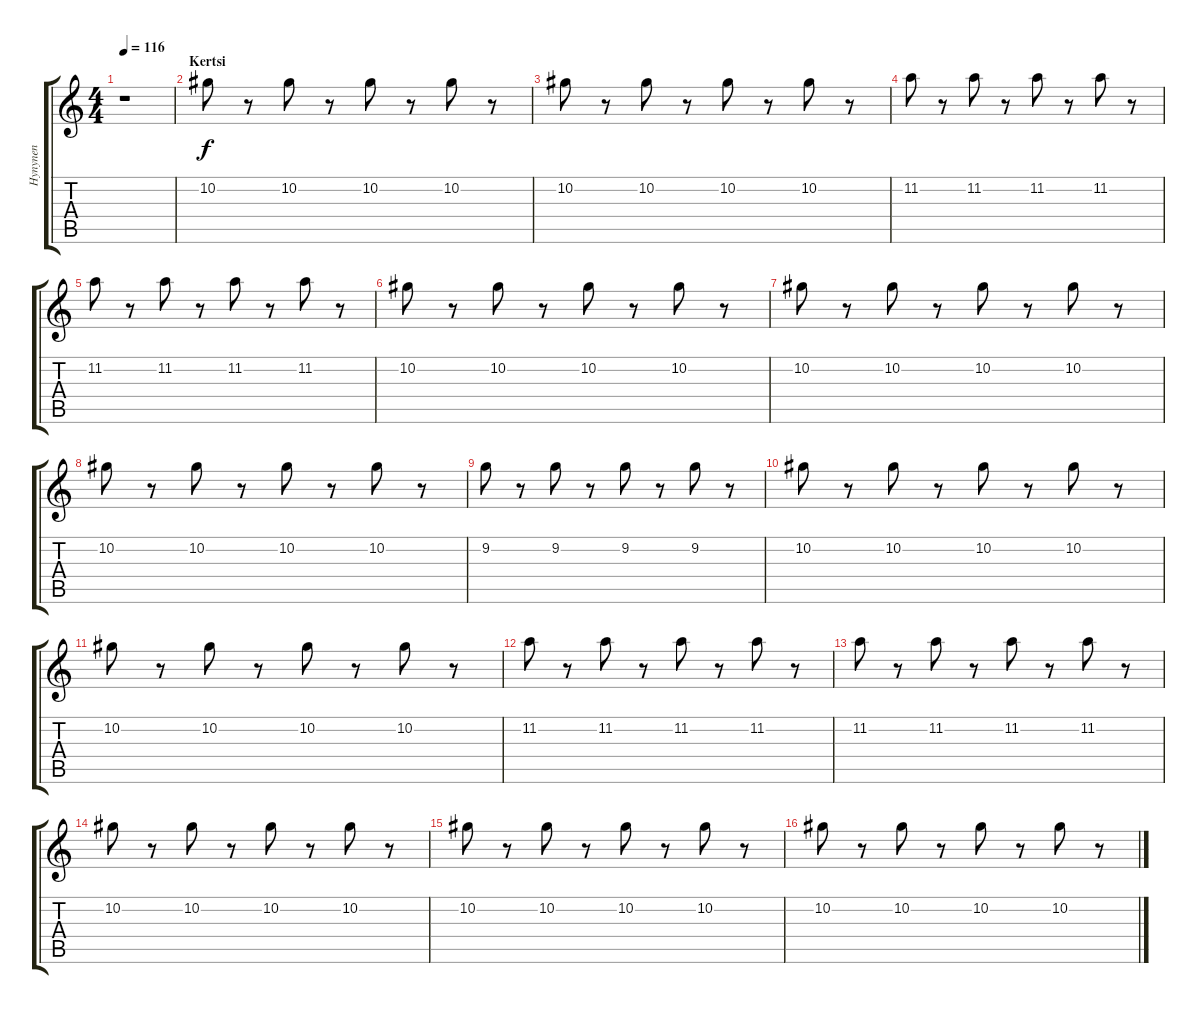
\track ("Hynynen" "Hynynen") {instrument distortionguitar}
\staff {score tabs}
\tuning (Eb4 Bb3 Gb3 Db3 Ab2 Db2) {hide}
\ts (4 4)
\tempo 116
\clef g2
\ks c
r.1{dy f} |
\section ("" "Kertsi")
10.2.8{volume 9 instrument distortionguitar} r.8 10.2.8 r.8 10.2.8 r.8 10.2.8 r.8 |
10.2.8 r.8 10.2.8 r.8 10.2.8 r.8 10.2.8 r.8 |
11.2.8 r.8 11.2.8 r.8 11.2.8 r.8 11.2.8 r.8 |
11.2.8 r.8 11.2.8 r.8 11.2.8 r.8 11.2.8 r.8 |
10.2.8 r.8 10.2.8 r.8 10.2.8 r.8 10.2.8 r.8 |
10.2.8 r.8 10.2.8 r.8 10.2.8 r.8 10.2.8 r.8 |
10.2.8 r.8 10.2.8 r.8 10.2.8 r.8 10.2.8 r.8 |
9.2.8 r.8 9.2.8 r.8 9.2.8 r.8 9.2.8 r.8 |
10.2.8 r.8 10.2.8 r.8 10.2.8 r.8 10.2.8 r.8 |
10.2.8 r.8 10.2.8 r.8 10.2.8 r.8 10.2.8 r.8 |
11.2.8 r.8 11.2.8 r.8 11.2.8 r.8 11.2.8 r.8 |
11.2.8 r.8 11.2.8 r.8 11.2.8 r.8 11.2.8 r.8 |
10.2.8 r.8 10.2.8 r.8 10.2.8 r.8 10.2.8 r.8 |
10.2.8 r.8 10.2.8 r.8 10.2.8 r.8 10.2.8 r.8 |
10.2.8 r.8 10.2.8 r.8 10.2.8 r.8 10.2.8 r.8
